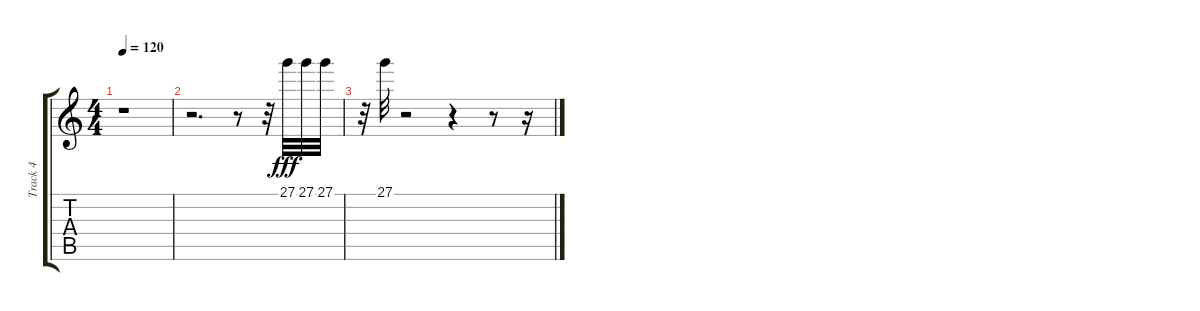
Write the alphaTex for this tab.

\track ("Track 4" "Track 4") {instrument lead2sawtooth}
\staff {score tabs}
\tuning (E4 B3 G3 D3 A2 E2) {hide}
\ts (4 4)
\tempo 120
\clef g2
\ks c
r.1{dy fff} |
r.2{d} r.8 r.32 27.1.32 27.1.32 27.1.32 |
r.32 27.1.32 r.2 r.4 r.8 r.16
